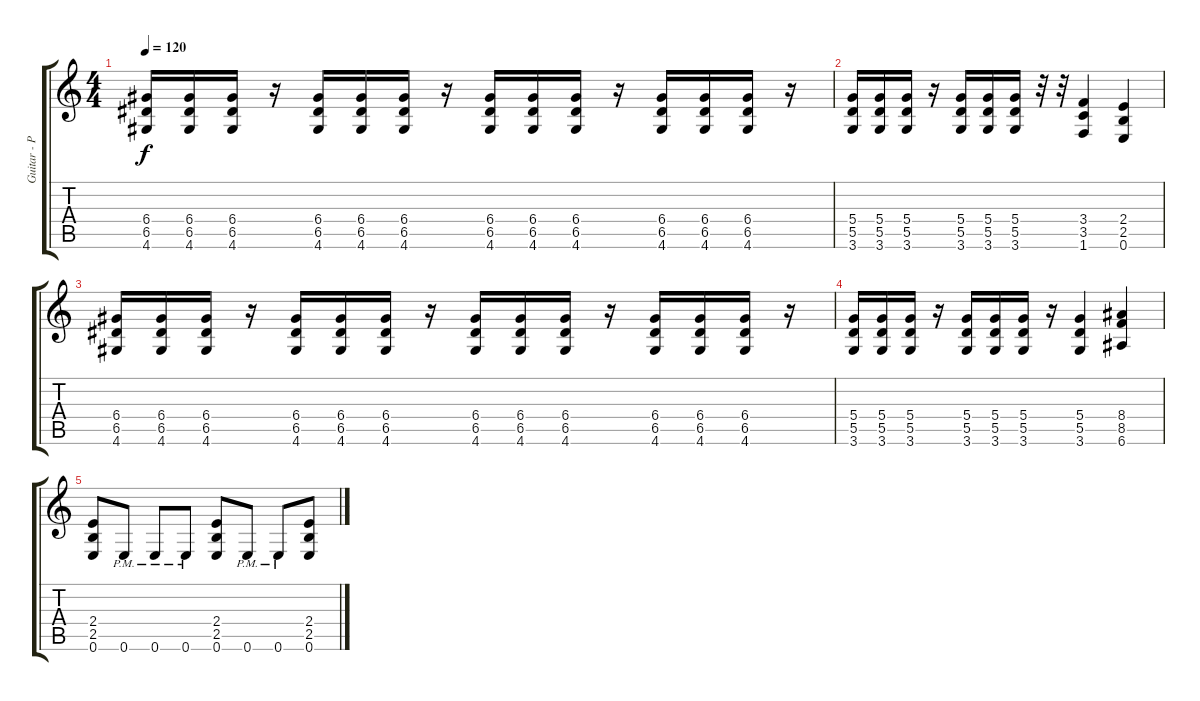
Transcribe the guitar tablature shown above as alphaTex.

\track ("Guitar - Peter" "Guitar - P") {instrument distortionguitar}
\staff {score tabs}
\tuning (E4 B3 G3 D3 A2 E2) {hide}
\ts (4 4)
\tempo 120
\clef g2
\ks c
(6.4 6.5 4.6).16{dy f} (6.4 6.5 4.6).16 (6.4 6.5 4.6).16 r.16 (6.4 6.5 4.6).16 (6.4 6.5 4.6).16 (6.4 6.5 4.6).16 r.16 (6.4 6.5 4.6).16 (6.4 6.5 4.6).16 (6.4 6.5 4.6).16 r.16 (6.4 6.5 4.6).16 (6.4 6.5 4.6).16 (6.4 6.5 4.6).16 r.16 |
(5.4 5.5 3.6).16 (5.4 5.5 3.6).16 (5.4 5.5 3.6).16 r.16 (5.4 5.5 3.6).16 (5.4 5.5 3.6).16 (5.4 5.5 3.6).16 r.32 r.32 (3.4 3.5 1.6).4 (2.4 2.5 0.6).4 |
(6.4 6.5 4.6).16 (6.4 6.5 4.6).16 (6.4 6.5 4.6).16 r.16 (6.4 6.5 4.6).16 (6.4 6.5 4.6).16 (6.4 6.5 4.6).16 r.16 (6.4 6.5 4.6).16 (6.4 6.5 4.6).16 (6.4 6.5 4.6).16 r.16 (6.4 6.5 4.6).16 (6.4 6.5 4.6).16 (6.4 6.5 4.6).16 r.16 |
(5.4 5.5 3.6).16 (5.4 5.5 3.6).16 (5.4 5.5 3.6).16 r.16 (5.4 5.5 3.6).16 (5.4 5.5 3.6).16 (5.4 5.5 3.6).16 r.16 (5.4 5.5 3.6).4 (8.4 8.5 6.6).4 |
(2.4 2.5 0.6).8 0.6{pm}.8 0.6{pm}.8 0.6{pm}.8 (2.4 2.5 0.6).8 0.6{pm}.8 0.6{pm}.8 (2.4 2.5 0.6).8
